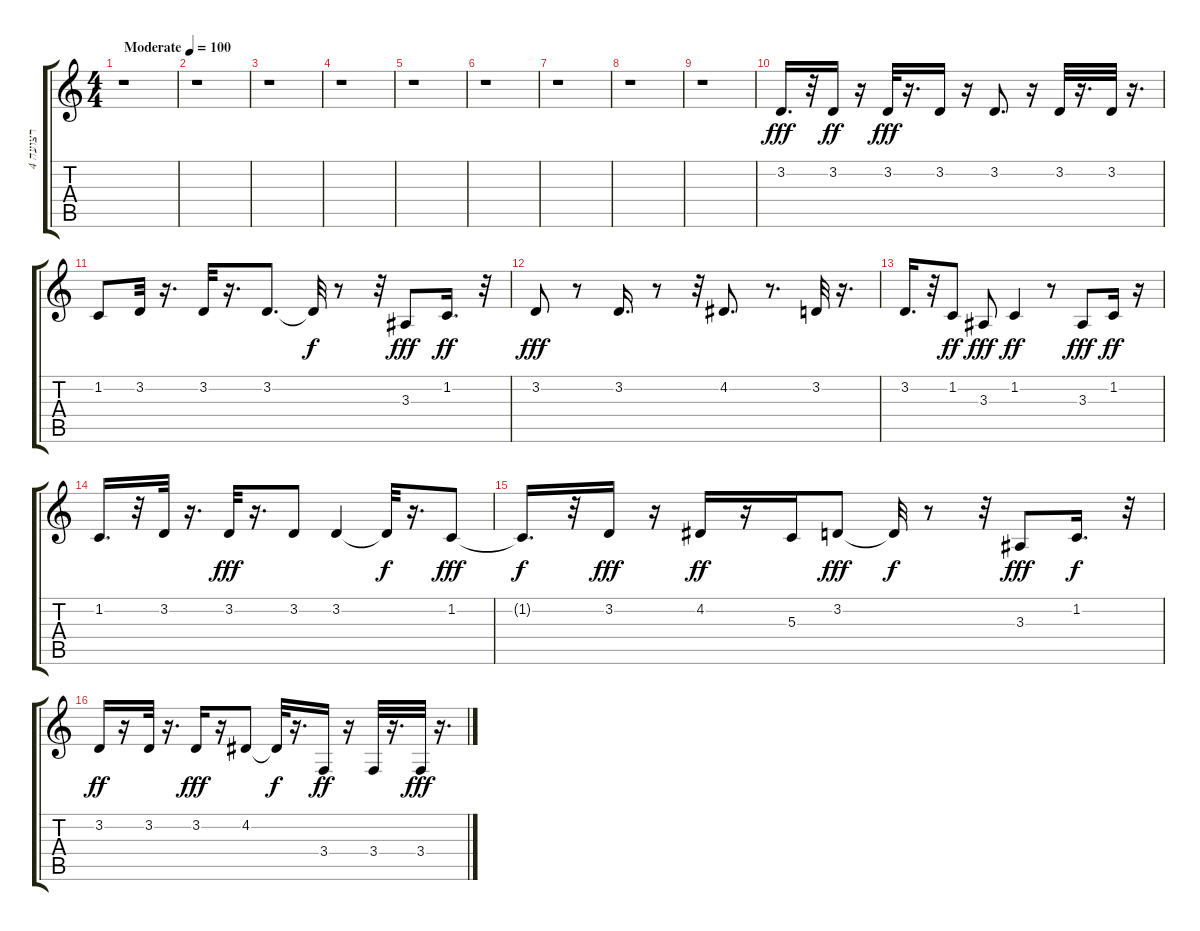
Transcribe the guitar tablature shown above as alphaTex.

\track ("רצועה 4" "רצועה 4") {instrument electricgrandpiano}
\staff {score tabs}
\tuning (E4 B3 G3 D3 A2 E2) {hide}
\ts (4 4)
\tempo (100 "Moderate")
\clef g2
\ks c
r.1{dy fff instrument electricgrandpiano} |
r.1 |
r.1 |
r.1 |
r.1 |
r.1 |
r.1 |
r.1 |
r.1 |
3.2.16{d} r.32 3.2.16{dy ff} r.16 3.2.32{dy fff} r.16{d} 3.2.16 r.16 3.2.8{d} r.16 3.2.32 r.16{d} 3.2.32 r.16{d} |
1.2.8 3.2.32 r.16{d} 3.2.32 r.16{d} 3.2.8{d} 3.2{t}.32{dy f} r.8 r.32 3.3.8{dy fff} 1.2.16{d dy ff} r.32 |
3.2.8{dy fff} r.8 3.2.16{d} r.8 r.32 4.2.8{d} r.8{d} 3.2.32 r.16{d} |
3.2.16{d} r.32 1.2.8{dy ff} 3.3.8{dy fff} 1.2.4{dy ff} r.8 3.3.8{dy fff} 1.2.16{dy ff} r.16 |
1.2.16{d} r.32 3.2.32 r.16{d} 3.2.32{dy fff} r.16{d} 3.2.8 3.2.4 3.2{t}.32{dy f} r.16{d} 1.2.8{dy fff} |
1.2{t}.16{d dy f} r.32 3.2.16{dy fff} r.16 4.2.16{dy ff} r.16 5.3.16 3.2.8{dy fff} 3.2{t}.32{dy f} r.8 r.32 3.3.8{dy fff} 1.2.16{d dy f} r.32 |
3.2.16{dy ff} r.16 3.2.32 r.16{d} 3.2.16{dy fff} r.16 4.2.8 4.2{t}.32{dy f} r.16{d} 3.4.16{dy ff} r.16 3.4.32 r.16{d} 3.4.32{dy fff} r.16{d}
